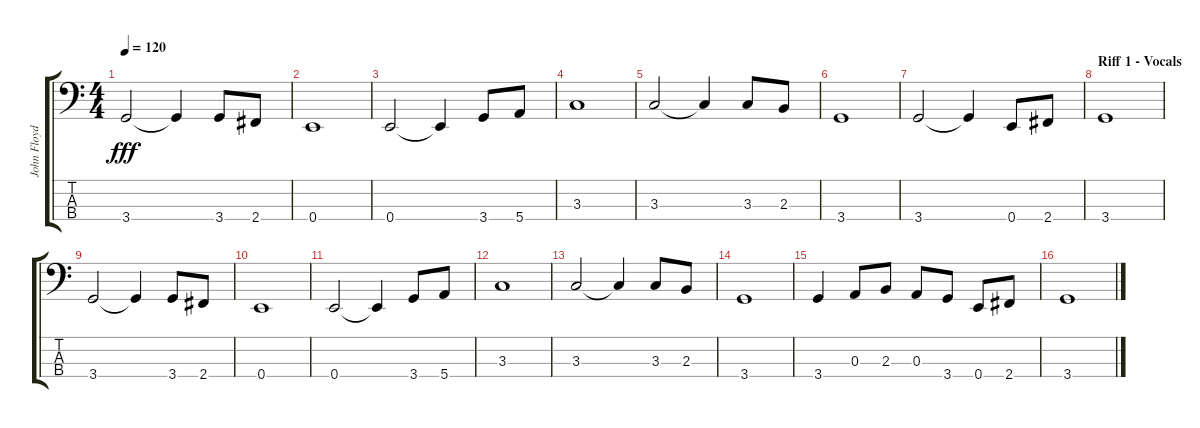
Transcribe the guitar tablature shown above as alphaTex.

\track ("John Floyd" "John Floyd") {instrument acousticguitarsteel}
\staff {score tabs}
\tuning (G2 D2 A1 E1) {hide}
\ts (4 4)
\tempo 120
\clef f4
\ks c
3.4.2{dy fff} 3.4{t}.4 3.4.8 2.4.8 |
0.4.1 |
0.4.2 0.4{t}.4 3.4.8 5.4.8 |
3.3.1 |
3.3.2 3.3{t}.4 3.3.8 2.3.8 |
3.4.1 |
3.4.2 3.4{t}.4 0.4.8 2.4.8 |
\section ("" "Riff 1 - Vocals ")
3.4.1 |
3.4.2 3.4{t}.4 3.4.8 2.4.8 |
0.4.1 |
0.4.2 0.4{t}.4 3.4.8 5.4.8 |
3.3.1 |
3.3.2 3.3{t}.4 3.3.8 2.3.8 |
3.4.1 |
3.4.4 0.3.8 2.3.8 0.3.8 3.4.8 0.4.8 2.4.8 |
3.4.1
